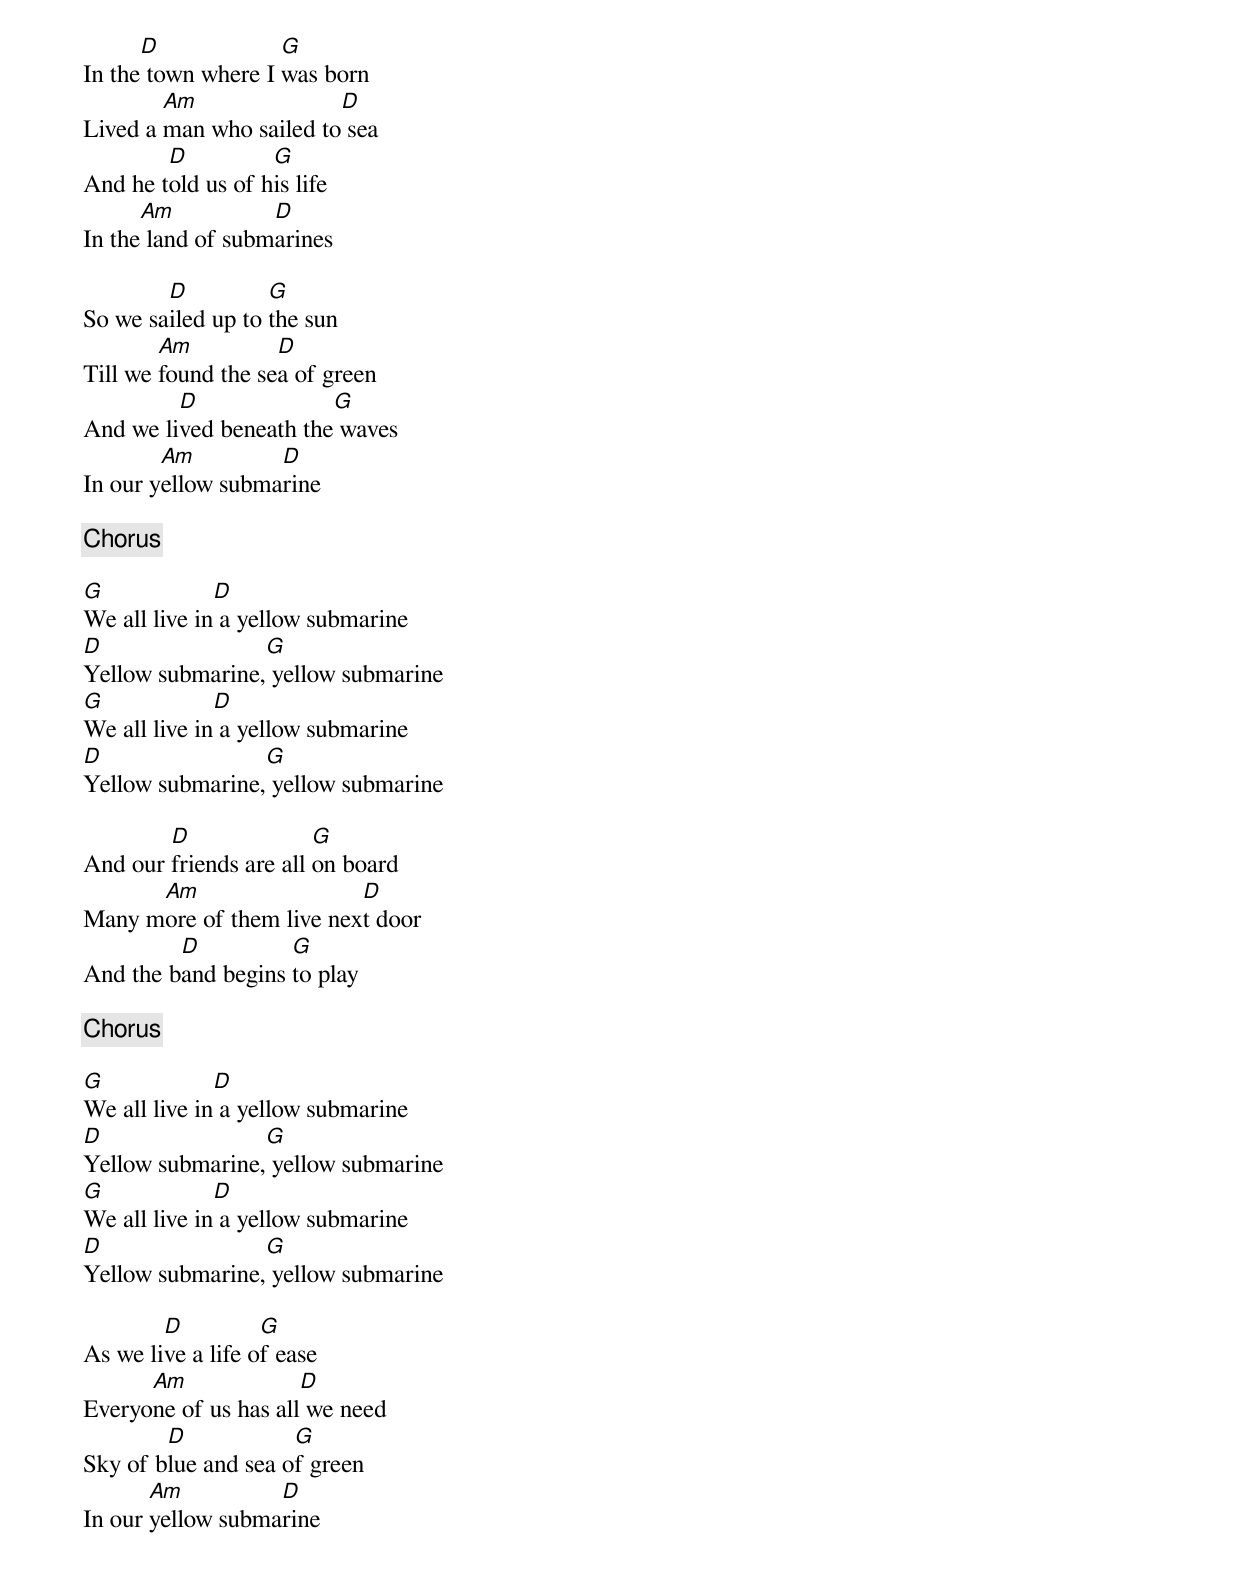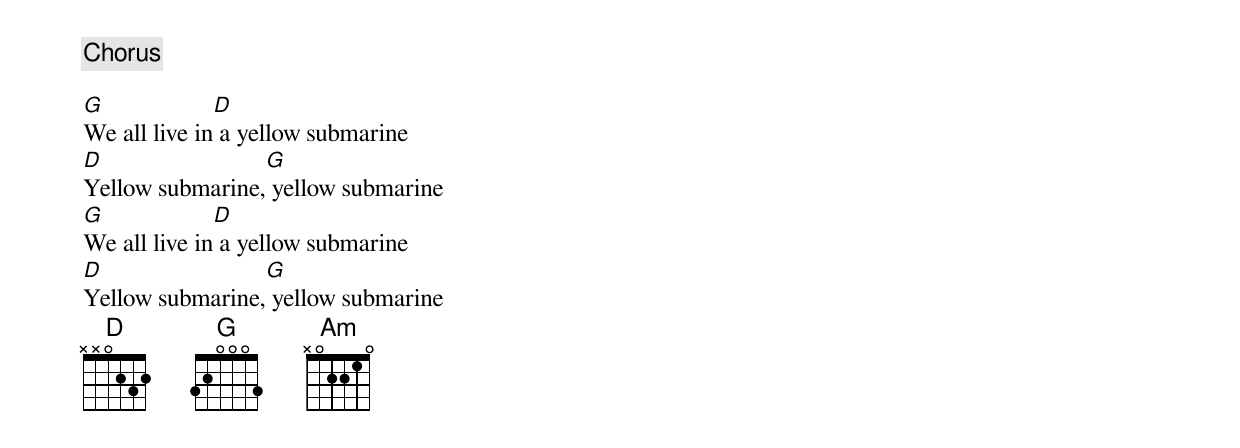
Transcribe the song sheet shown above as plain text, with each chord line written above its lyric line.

      D             G
In the town where I was born
        Am               D
Lived a man who sailed to sea
        D          G
And he told us of his life
      Am           D
In the land of submarines

        D          G
So we sailed up to the sun
        Am          D
Till we found the sea of green
         D              G
And we lived beneath the waves
        Am         D
In our yellow submarine

[Chorus]

G             D
We all live in a yellow submarine
D                G
Yellow submarine, yellow submarine
G             D
We all live in a yellow submarine
D                G
Yellow submarine, yellow submarine

        D               G
And our friends are all on board
      Am                  D
Many more of them live next door
         D          G
And the band begins to play

[Chorus]

G             D
We all live in a yellow submarine
D                G
Yellow submarine, yellow submarine
G             D
We all live in a yellow submarine
D                G
Yellow submarine, yellow submarine

        D          G
As we live a life of ease
      Am              D
Everyone of us has all we need
        D            G
Sky of blue and sea of green
       Am          D
In our yellow submarine

[Chorus]

G             D
We all live in a yellow submarine
D                G
Yellow submarine, yellow submarine
G             D
We all live in a yellow submarine
D                G
Yellow submarine, yellow submarine
